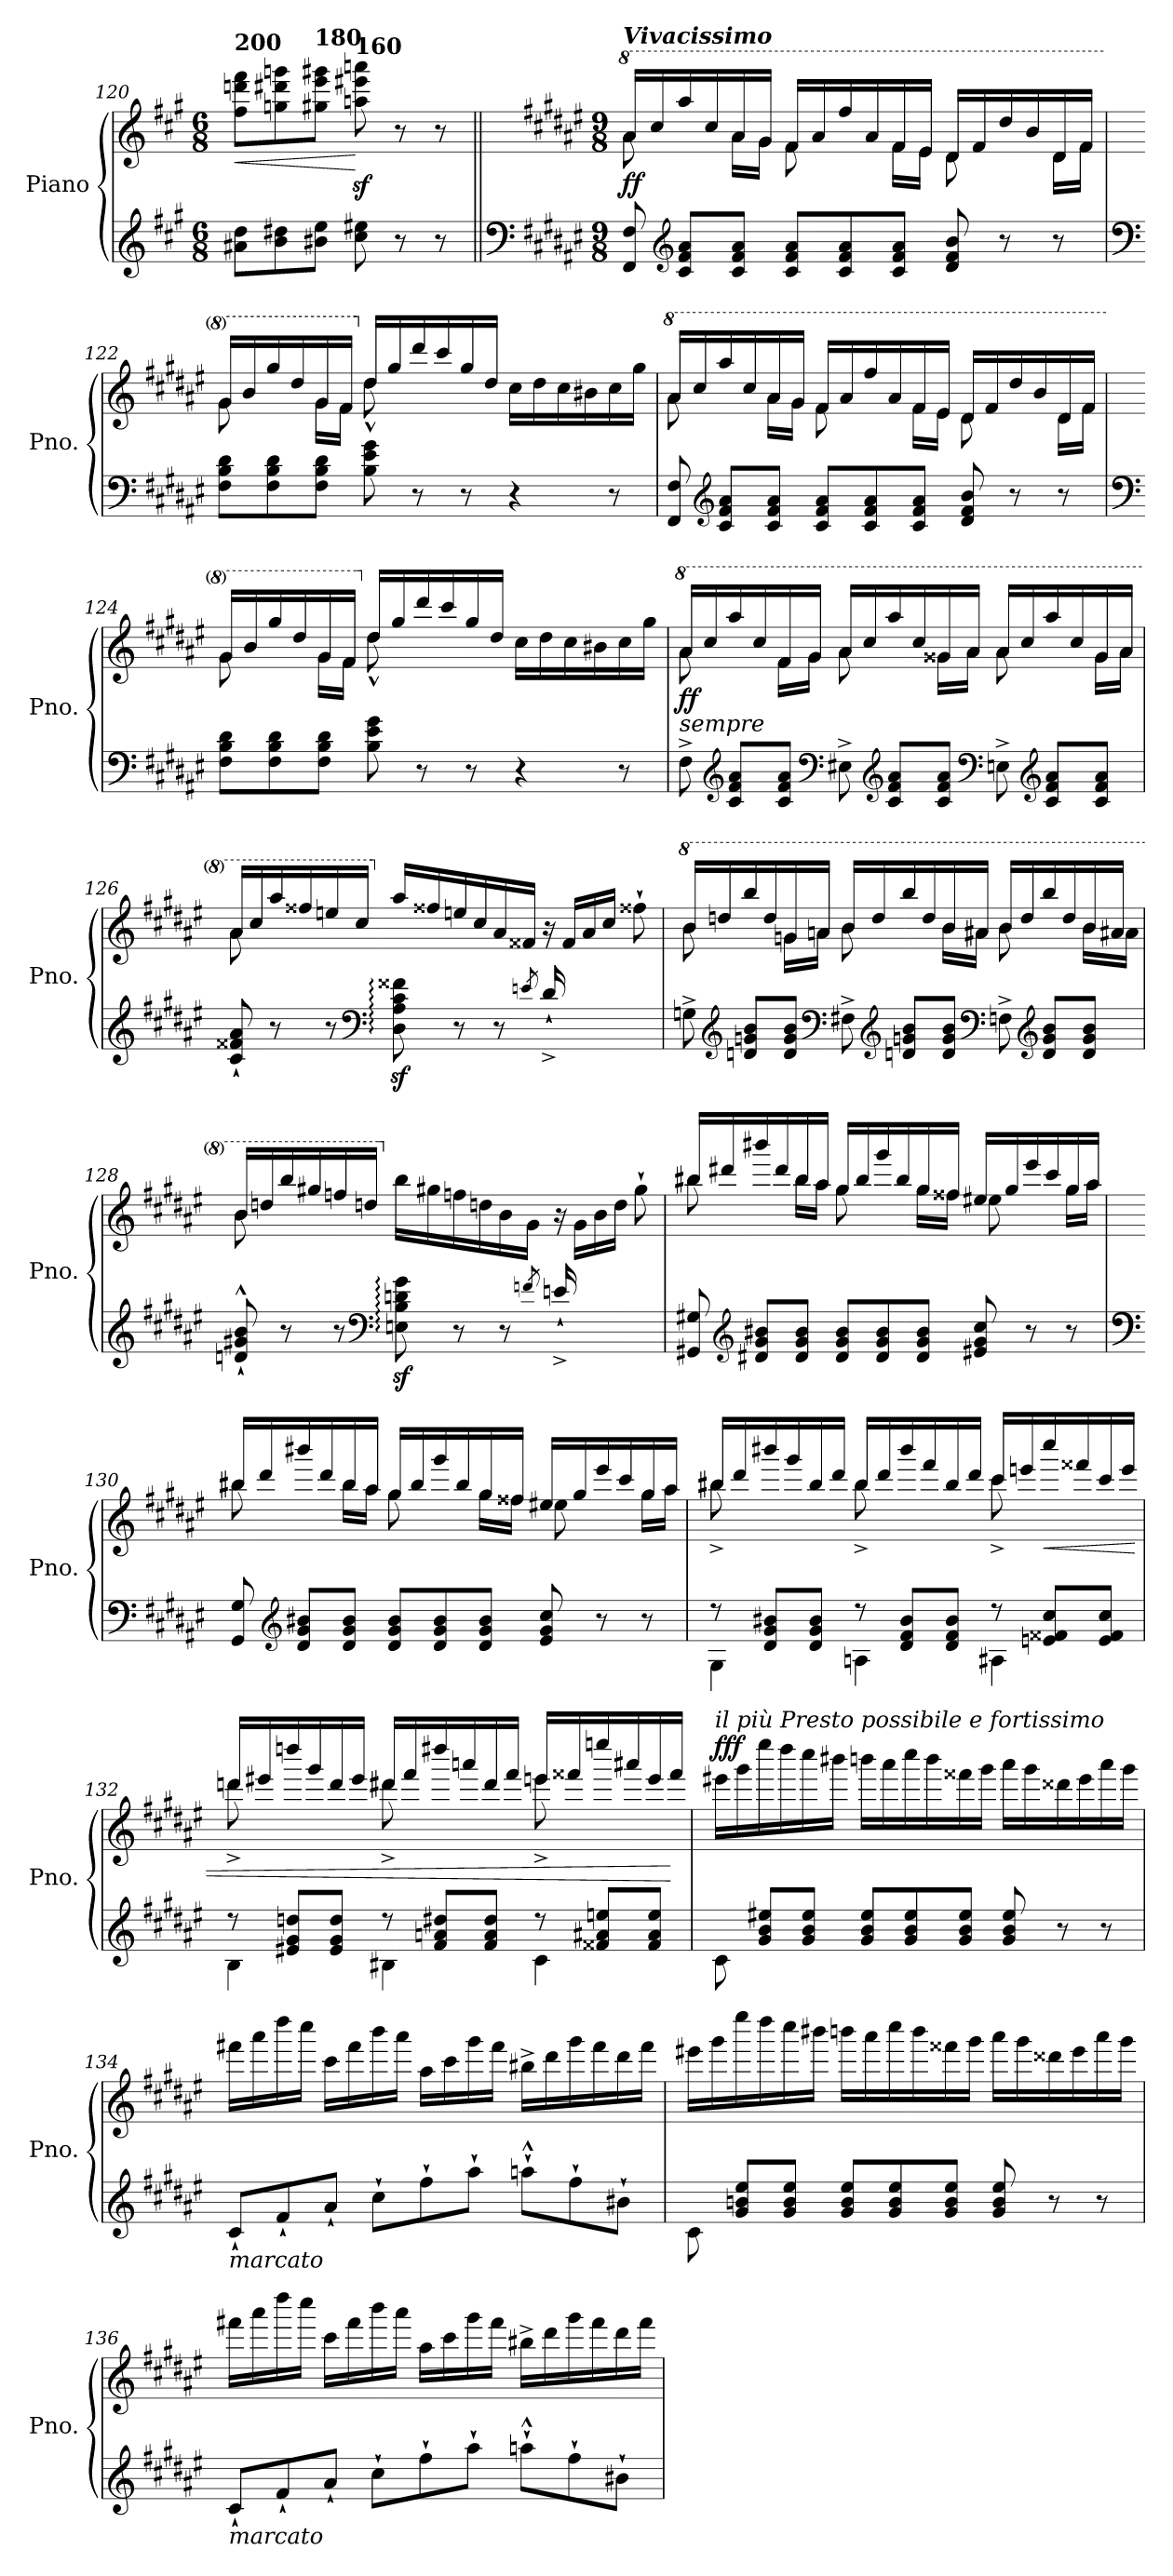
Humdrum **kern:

**kern	**kern	**dynam
*part1	*part1	*part1
*staff2	*staff1	*staff1/2
*I"Piano	*	*
*I'Pno.	*	*
*clefG2	*clefG2	*
*k[f#c#g#]	*k[f#c#g#]	*
*M6/8	*M6/8	*
=120	=120	=120
!	!LO:TX:a:B:t=200	!
!	!	!LO:HP:b
8a#X\<< 8dd\<<L	8ff#\ 8dddn\ 8fff#\L	<
8b\<< 8dd#X\<<	8ggn\ 8ddd#X\ 8gggn\	.
!	!LO:TX:a:B:t=180	!
8b#X\<< 8ee\<<J	8gg#X\ 8eee\ 8ggg#X\J	.
!	!LO:TX:a:B:t=160	!
8cc#\<< 8ee#X\<<	8aan\z< 8eee#X\z< 8aaan\z<	[
8r	8r	.
8r	8r	.
!!LO:LB:g=z
=121||	=121||	=121||
*clefF4	*	*
*k[f#c#g#d#a#e#]	*k[f#c#g#d#a#e#]	*
*M9/8	*M9/8	*
*	*8va	*
*	*^	*
!	!LO:TX:a:Bi:t=Vivacissimo	!	!
!	!	!	!LO:DY:b
8FF#/ 8F#/	16aa#/LL	8aa#\	ff
.	16ccc#/	.	.
*clefG2	*	*	*
8c#/<<< 8f#/<<< 8a#/<<<L	16aaa#/	8ryy	.
.	16ccc#/	.	.
8c#/ 8f#/ 8a#/J	16aa#/	16aa#\LL	.
.	16gg#/JJ	16gg#\JJ	.
8c#/ 8f#/ 8a#/L	16ff#/LL	8ff#\	.
.	16aa#/	.	.
8c#/ 8f#/ 8a#/	16fff#/	8ryy	.
.	16aa#/	.	.
8c#/ 8f#/ 8a#/J	16ff#/	16ff#\LL	.
.	16ee#/JJ	16ee#\JJ	.
8d#/<<< 8f#/<<< 8b/<<<	16dd#/LL	8dd#\	.
.	16ff#/	.	.
8r	16ddd#/	8ryy	.
.	16bb/	.	.
8r	16dd#/	16dd#\LL	.
.	16ff#/JJ	16ff#\JJ	.
=122	=122	=122	=122
*clefF4	*	*	*
8F#\<<< 8B\<<< 8d#\<<<L	16gg#/LL	8gg#\	.
.	16bb/	.	.
8F#\ 8B\ 8d#\	16ggg#/	8ryy	.
.	16ddd#/	.	.
8F#\ 8B\ 8d#\J	16gg#/	16gg#\LL	.
.	16ff#/JJ	16ff#\JJ	.
*	*X8va	*	*
8B\<<< 8e#\<<< 8g#\<<<	16dd#/LL	8dd#^^\	.
.	16gg#/	.	.
8r	16ddd#/	2ryy	.
.	16ccc#/	.	.
8r	16gg#/	.	.
.	16dd#/JJ	.	.
4r	16cc#\LL	.	.
.	16dd#\	.	.
.	16cc#\	.	.
.	16b#X\	.	.
8r	16cc#\	8ryy	.
.	16gg#\JJ	.	.
!!LO:LB:g=z	!!
=123	=123	=123	=123
*	*8va	*	*
8FF#/ 8F#/	16aa#/LL	8aa#\	.
.	16ccc#/	.	.
*clefG2	*	*	*
8c#/<<< 8f#/<<< 8a#/<<<L	16aaa#/	8ryy	.
.	16ccc#/	.	.
8c#/ 8f#/ 8a#/J	16aa#/	16aa#\LL	.
.	16gg#/JJ	16gg#\JJ	.
8c#/ 8f#/ 8a#/L	16ff#/LL	8ff#\	.
.	16aa#/	.	.
8c#/ 8f#/ 8a#/	16fff#/	8ryy	.
.	16aa#/	.	.
8c#/ 8f#/ 8a#/J	16ff#/	16ff#\LL	.
.	16ee#/JJ	16ee#\JJ	.
8d#/<<< 8f#/<<< 8b/<<<	16dd#/LL	8dd#\	.
.	16ff#/	.	.
8r	16ddd#/	8ryy	.
.	16bb/	.	.
8r	16dd#/	16dd#\LL	.
.	16ff#/JJ	16ff#\JJ	.
=124	=124	=124	=124
*clefF4	*	*	*
8F#\<<< 8B\<<< 8d#\<<<L	16gg#/LL	8gg#\	.
.	16bb/	.	.
8F#\ 8B\ 8d#\	16ggg#/	8ryy	.
.	16ddd#/	.	.
8F#\ 8B\ 8d#\J	16gg#/	16gg#\LL	.
.	16ff#/JJ	16ff#\JJ	.
*	*X8va	*	*
8B\<<< 8e#\<<< 8g#\<<<	16dd#/LL	8dd#^^\	.
.	16gg#/	.	.
8r	16ddd#/	2ryy	.
.	16ccc#/	.	.
8r	16gg#/	.	.
.	16dd#/JJ	.	.
4r	16cc#\LL	.	.
.	16dd#\	.	.
.	16cc#\	.	.
.	16b#X\	.	.
8r	16cc#\	8ryy	.
.	16gg#\JJ	.	.
!!LO:LB:g=z	!!
=125	=125	=125	=125
*	*8va	*	*
!	!LO:TX:b:i:t=sempre	!	!
!	!	!	!LO:DY:b
8F#^\	16aa#/LL	8aa#\	ff
.	16ccc#/	.	.
*clefG2	*	*	*
8c#/<<< 8f#/<<< 8a#/<<<L	16aaa#/	8ryy	.
.	16ccc#/	.	.
8c#/ 8f#/ 8a#/J	16ff#/	16ff#\LL	.
.	16gg#/JJ	16gg#\JJ	.
*clefF4	*	*	*
8E#X^\	16aa#/LL	8aa#\	.
.	16ccc#/	.	.
*clefG2	*	*	*
8c#/ 8f#/ 8a#/L	16aaa#/	8ryy	.
.	16ccc#/	.	.
8c#/ 8f#/ 8a#/J	16gg##X/	16gg##\LL	.
.	16aa#/JJ	16aa#\JJ	.
*clefF4	*	*	*
8En^\	16aa#/LL	8aa#\	.
.	16ccc#/	.	.
*clefG2	*	*	*
8c#/ 8f#/ 8a#/L	16aaa#/	8ryy	.
.	16ccc#/	.	.
8c#/ 8f#/ 8a#/J	16gg##/	16gg##\LL	.
.	16aa#/JJ	16aa#\JJ	.
=126	=126	=126	=126
8c#/<`<< 8f##X/<`<< 8a#/<`<<	16aa#/LL	8aa#\	.
.	16ccc#/	.	.
8r	16aaa#/	1ryy	.
.	16fff##X/	.	.
8r	16eeen/	.	.
.	16ccc#/JJ	.	.
*clefF4	*	*	*
*	*X8va	*	*
8D#\z<:<<<< 8A#\z<:<<<< 8c#\z<:<<<< 8f##X\z<:<<<<	16aa#/LL	.	.
.	16ff##X/	.	.
8r	16een/	.	.
.	16cc#/	.	.
8r	16a#/	.	.
.	16f##X/JJ	.	.
8qen</	.	.	.
16d#<`^/	16r	.	.
16ryy	16f##/LL	.	.
4ryy	16a#/	.	.
.	16cc#/JJ	.	.
.	8ff##X`\	.	.
!!LO:PB:g=z	!!
=127	=127	=127	=127
*	*8va	*	*
8Gn^\	16bb/LL	8bb\	.
.	16dddn/	.	.
*clefG2	*	*	*
8dn/<<< 8gn/<<< 8b/<<<L	16bbb/	8ryy	.
.	16ddd/	.	.
8d/ 8g/ 8b/J	16ggn/	16gg\LL	.
.	16aan/JJ	16aa\JJ	.
*clefF4	*	*	*
8F#X^\	16bb/LL	8bb\	.
.	16ddd/	.	.
*clefG2	*	*	*
8dn/ 8gn/ 8b/L	16bbb/	8ryy	.
.	16ddd/	.	.
8d/ 8g/ 8b/J	16bb/	16bb\LL	.
.	16aa#X/JJ	16aa#\JJ	.
*clefF4	*	*	*
8Fn^\	16bb/LL	8bb\	.
.	16ddd/	.	.
*clefG2	*	*	*
8d/ 8g/ 8b/L	16bbb/	8ryy	.
.	16ddd/	.	.
8d/ 8g/ 8b/J	16bb/	16bb\LL	.
.	16aa#X/JJ	16aa#\JJ	.
=128	=128	=128	=128
8dn/<`^^<< 8g#X/<`^^<< 8b/<`^^<<	16bb/LL	8bb\	.
.	16dddn/	.	.
8r	16bbb/	1ryy	.
.	16ggg#X/	.	.
8r	16fffn/	.	.
.	16dddn/JJ	.	.
*clefF4	*	*	*
*	*X8va	*	*
8En\z<:<<<< 8B\z<:<<<< 8dn\z<:<<<< 8g#\z<:<<<<	16bb\LL	.	.
.	16gg#X\	.	.
8r	16ffn\	.	.
.	16ddn\	.	.
8r	16b\	.	.
.	16g#\JJ	.	.
8qfn</	.	.	.
16en<`^/	16r	.	.
16ryy	16g#\LL	.	.
4ryy	16b\	.	.
.	16dd\JJ	.	.
.	8gg#`\	.	.
!!LO:LB:g=z	!!
=129	=129	=129	=129
8GG#X/ 8G#X/	16bb#X/LL	8bb#\	.
.	16ddd#X/	.	.
*clefG2	*	*	*
8d#X/<<< 8g#/<<< 8b#X/<<<L	16bbb#X/	8ryy	.
.	16ddd#/	.	.
8d#/ 8g#/ 8b#/J	16bb#/	16bb#\LL	.
.	16aa#/JJ	16aa#\JJ	.
8d#/ 8g#/ 8b#/L	16gg#/LL	8gg#\	.
.	16bb#/	.	.
8d#/ 8g#/ 8b#/	16ggg#/	8ryy	.
.	16bb#/	.	.
8d#/ 8g#/ 8b#/J	16gg#/	16gg#\LL	.
.	16ff##X/JJ	16ff##\JJ	.
8e#X/ 8g#/ 8cc#/	16ee#X/LL	8ee#\	.
.	16gg#/	.	.
8r	16eee#/	8ryy	.
.	16ccc#/	.	.
8r	16gg#/	16gg#\LL	.
.	16aa#/JJ	16aa#\JJ	.
=130	=130	=130	=130
*clefF4	*	*	*
8GG#/ 8G#/	16bb#X/LL	8bb#\	.
.	16ddd#/	.	.
*clefG2	*	*	*
8d#/<<< 8g#/<<< 8b#X/<<<L	16bbb#X/	8ryy	.
.	16ddd#/	.	.
8d#/ 8g#/ 8b#/J	16bb#/	16bb#\LL	.
.	16aa#/JJ	16aa#\JJ	.
8d#/ 8g#/ 8b#/L	16gg#/LL	8gg#\	.
.	16bb#/	.	.
8d#/ 8g#/ 8b#/	16ggg#/	8ryy	.
.	16bb#/	.	.
8d#/ 8g#/ 8b#/J	16gg#/	16gg#\LL	.
.	16ff##X/JJ	16ff##\JJ	.
8e#/<<< 8g#/<<< 8cc#/<<<	16ee#X/LL	8ee#\	.
.	16gg#/	.	.
8r	16eee#/	8ryy	.
.	16ccc#/	.	.
8r	16gg#/	16gg#\LL	.
.	16aa#/JJ	16aa#\JJ	.
!!LO:LB:g=z	!!
=131	=131	=131	=131
*^	*	*	*
8r	4G#\	16bb#X/LL	8bb#^\	.
.	.	16ddd#/	.	.
8d#/ 8g#/ 8b#X/L	.	16bbb#X/	4ryy	.
.	.	16ggg#/	.	.
8d#/ 8g#/ 8b#/J	8ryy	16bb#/	.	.
.	.	16ddd#/JJ	.	.
8r	4An\	16bb#/LL	8bb#^\	.
.	.	16ddd#/	.	.
8d#/ 8f#/ 8b#/L	.	16bbb#/	4ryy	.
.	.	16fff#/	.	.
8d#/ 8f#/ 8b#/J	8ryy	16bb#/	.	.
.	.	16ddd#/JJ	.	.
8r	4A#X\	16ccc#/LL	8ccc#^\	.
.	.	16eeen/	.	.
!	!	!	!	!LO:HP:b
8en/ 8f##X/ 8cc#/L	.	16cccc#/	4ryy	<
.	.	16fff##X/	.	.
8e/ 8f##/ 8cc#/J	8ryy	16ccc#/	.	.
.	.	16eee/JJ	.	.
=132	=132	=132	=132	=132
8r	4B\	16dddn/LL	8ddd^\	.
.	.	16eee#X/	.	.
8e#X/ 8g#/ 8ddn/L	.	16ddddn/	4ryy	.
.	.	16ggg#/	.	.
8e#/ 8g#/ 8dd/J	8ryy	16ddd/	.	.
.	.	16eee#/JJ	.	.
8r	4B#X\	16ddd#X/LL	8ddd#^\	.
.	.	16fff#/	.	.
8f#/ 8an/ 8dd#X/L	.	16dddd#X/	4ryy	.
.	.	16aaan/	.	.
8f#/ 8a/ 8dd#/J	8ryy	16ddd#/	.	.
.	.	16fff#/JJ	.	.
8r	4c#\	16eeen/LL	8eee^\	.
.	.	16fff##X/	.	.
8f##X/ 8a#X/ 8een/L	.	16eeeen/	4ryy	.
.	.	16aaa#X/	.	.
8f##/ 8a#/ 8ee/J	8ryy	16eee/	.	.
.	.	16fff##/JJ	.	[
*v	*v	*	*	*
*	*v	*v	*
!!LO:LB:g=z
=133	=133	=133
!	!LO:TX:a:i:t=il più Presto possibile e fortissimo	!
!	!	!LO:DY:b=2
!	!	!LO:DY:n=1:a
8c#<\	16eee#X\LL	f ff
.	16ggg#\	.
8g#/<<< 8b/<<< 8ee#X/<<<L	16eeee#\	.
.	16dddd#\	.
8g#/ 8b/ 8ee#/J	16cccc#\	.
.	16bbb#X\JJ	.
8g#/ 8b/ 8ee#/L	16bbbn\LL	.
.	16aaa#\	.
8g#/ 8b/ 8ee#/	16cccc#\	.
.	16bbb\	.
8g#/ 8b/ 8ee#/J	16fff##X\	.
.	16ggg#\JJ	.
8g#/ 8b/ 8ee#/	16aaa#\LL	.
.	16ggg#\	.
8r	16ddd##X\	.
.	16eee#\	.
8r	16aaa#\	.
.	16ggg#\JJ	.
=134	=134	=134
!LO:TX:b:i:t=marcato	!	!
8c#<`/L	16fff#X\LL	.
.	16aaa#\	.
8f#<`/	16dddd#\	.
.	16cccc#\JJ	.
8a#<`/J	16ccc#\LL	.
.	16fff#\	.
8cc#<`\L	16bbb\	.
.	16aaa#\JJ	.
8ff#<`\	16aa#\LL	.
.	16ccc#\	.
8aa#<`\J	16ggg#\	.
.	16fff#\JJ	.
8aan<`^^\L	16bb#X^\LL	.
.	16ddd#\	.
8ff#<`\	16ggg#\	.
.	16fff#\	.
8b#X<`\J	16ddd#\	.
.	16fff#\JJ	.
!!LO:LB:g=z
=135	=135	=135
8c#\	16eee#X\LL	.
.	16ggg#\	.
8g#/ 8bn/ 8ee#/L	16eeee#\	.
.	16dddd#\	.
8g#/ 8b/ 8ee#/J	16cccc#\	.
.	16bbb#X\JJ	.
8g#/ 8b/ 8ee#/L	16bbbn\LL	.
.	16aaa#\	.
8g#/ 8b/ 8ee#/	16cccc#\	.
.	16bbb\	.
8g#/ 8b/ 8ee#/J	16fff##X\	.
.	16ggg#\JJ	.
8g#/ 8b/ 8ee#/	16aaa#\LL	.
.	16ggg#\	.
8r	16ddd##X\	.
.	16eee#\	.
8r	16aaa#\	.
.	16ggg#\JJ	.
=136	=136	=136
!LO:TX:b:i:t=marcato	!	!
8c#`/L	16fff#X\LL	.
.	16aaa#\	.
8f#`/	16dddd#\	.
.	16cccc#\JJ	.
8a#`/J	16ccc#\LL	.
.	16fff#\	.
8cc#`\L	16bbb\	.
.	16aaa#\JJ	.
8ff#`\	16aa#\LL	.
.	16ccc#\	.
8aa#`\J	16ggg#\	.
.	16fff#\JJ	.
8aan`^^\L	16bb#X^\LL	.
.	16ddd#\	.
8ff#`\	16ggg#\	.
.	16fff#\	.
8b#X`\J	16ddd#\	.
.	16fff#\JJ	.
=	=	=
*-	*-	*-
